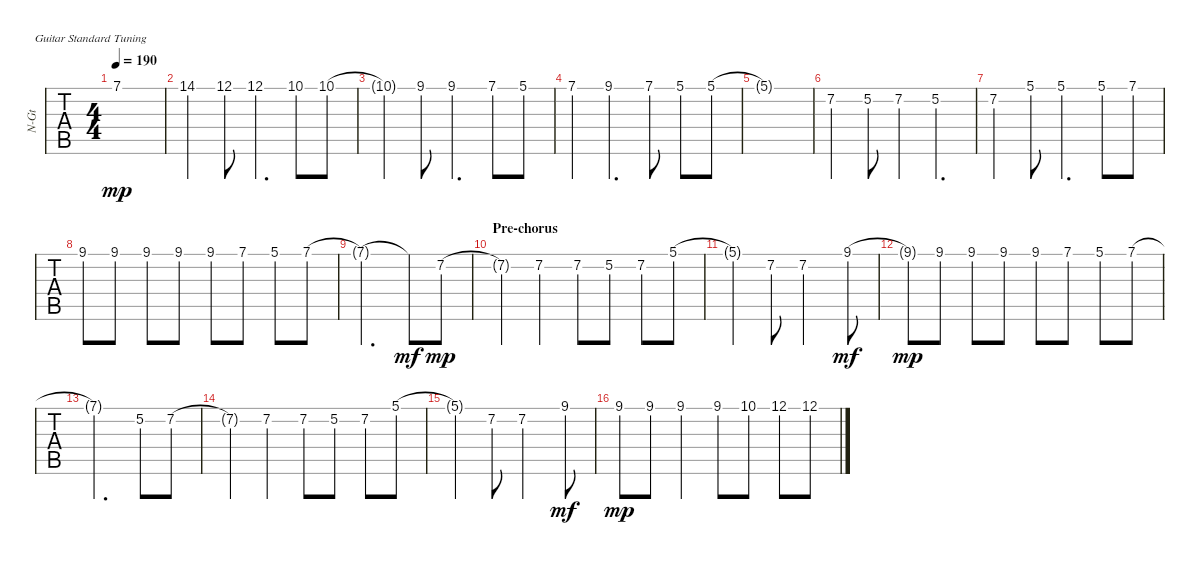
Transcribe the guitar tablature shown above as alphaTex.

\defaultSystemsLayout 4
\bracketExtendMode groupsimilarinstruments
\otherSystemsTrackNameOrientation horizontal
\track ("Vocals" "N-Gt") {mute instrument acousticguitarnylon}
\staff {tabs}
\tuning (E4 B3 G3 D3 A2 E2)
\ts (4 4)
\tempo 190
\clef g2
\ks c
7.1{t}.1{dy mp} |
14.1{acc #}.4 12.1.8 12.1.4{d} 10.1.8 10.1.8 |
10.1{t}.4 9.1{acc #}.8 9.1{acc #}.4{d} 7.1.8 5.1.8 |
7.1.4 9.1{acc #}.4{d} 7.1.8 5.1.8 5.1.8 |
5.1{t}.1 |
7.2{acc #}.4 5.2.8 7.2{acc #}.4 5.2.4{d} |
7.2{acc #}.4 5.1.8 5.1.4{d} 5.1.8 7.1.8 |
9.1{acc #}.8 9.1{acc #}.8 9.1{acc #}.8 9.1{acc #}.8 9.1{acc #}.8 7.1.8 5.1.8 7.1.8 |
7.1{t}.2{d} 7.1{t}.8{dy mf} 7.2{acc #}.8{dy mp} |
\section ("" "Pre-chorus")
7.2{t acc #}.4 7.2{acc #}.4 7.2{acc #}.8 5.2.8 7.2{acc #}.8 5.1.8 |
5.1{t}.4 7.2{acc #}.8 7.2{acc #}.2 9.1{acc #}.8{dy mf} |
9.1{t acc #}.8{dy mp} 9.1{acc #}.8 9.1{acc #}.8 9.1{acc #}.8 9.1{acc #}.8 7.1.8 5.1.8 7.1.8 |
7.1{t}.2{d} 5.2.8 7.2{acc #}.8 |
7.2{t acc #}.4 7.2{acc #}.4 7.2{acc #}.8 5.2.8 7.2{acc #}.8 5.1.8 |
5.1{t}.4 7.2{acc #}.8 7.2{acc #}.2 9.1{acc #}.8{dy mf} |
9.1{acc #}.8{dy mp} 9.1{acc #}.8 9.1{acc #}.4 9.1{acc #}.8 10.1.8 12.1.8 12.1.8
